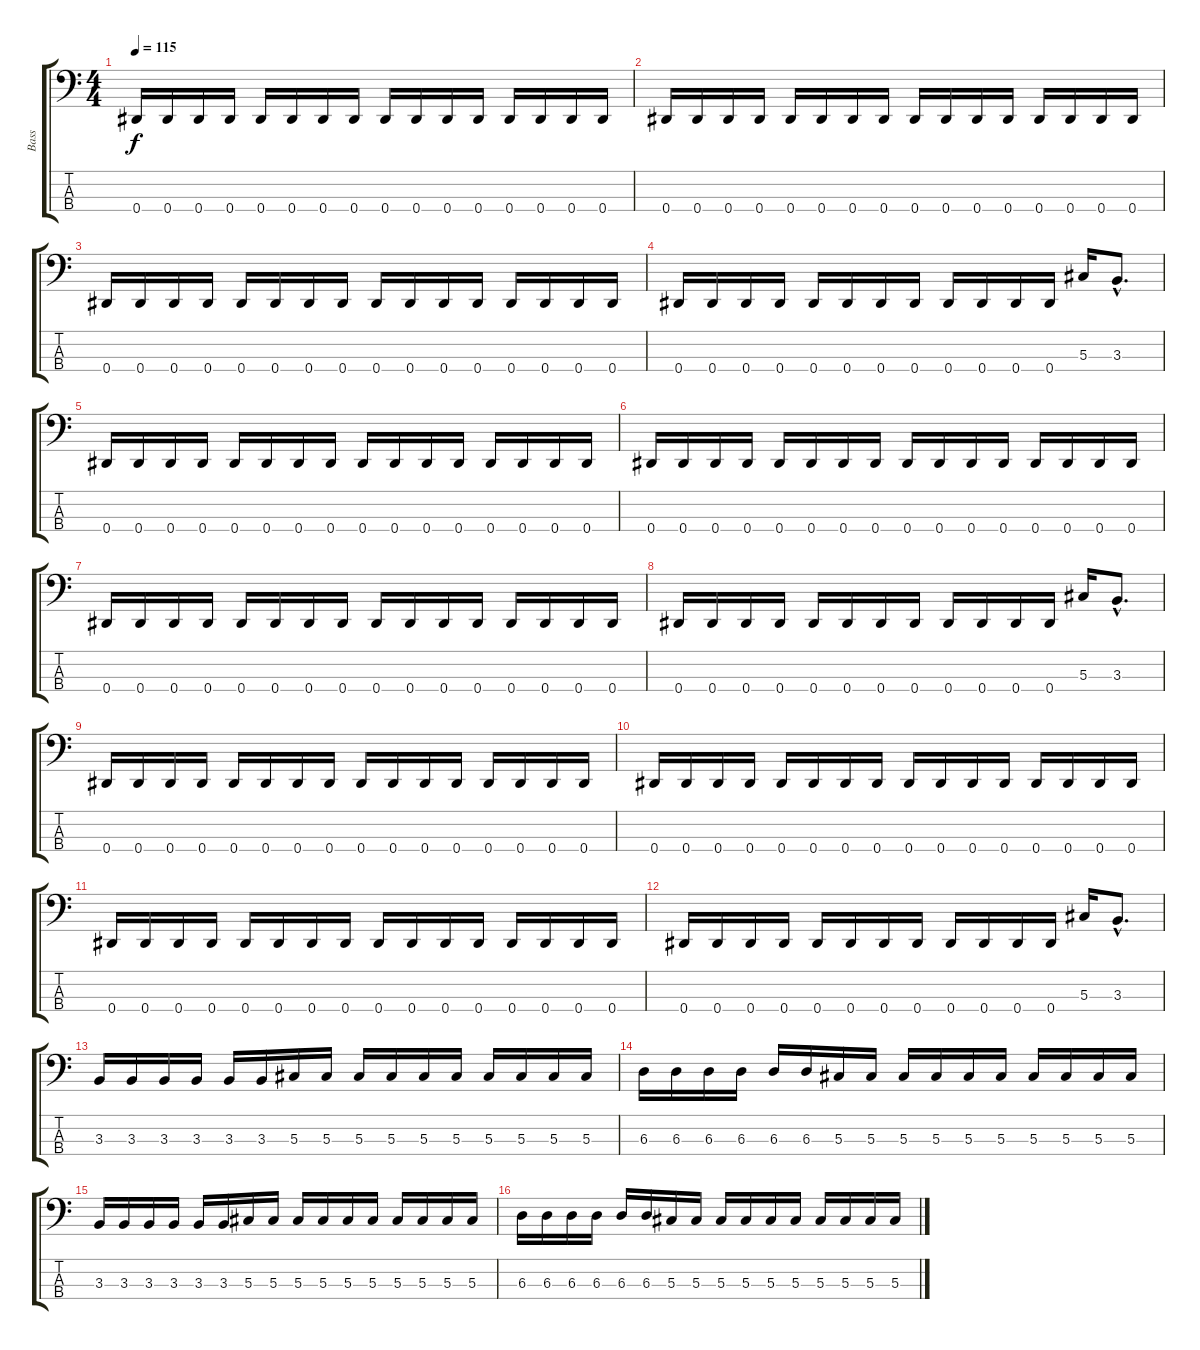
\track ("Bass" "Bass") {instrument electricbasspick}
\staff {score tabs}
\tuning (Gb2 Db2 Ab1 Eb1) {hide}
\ts (4 4)
\tempo 115
\clef f4
\ks c
0.4.16{dy f instrument electricbasspick} 0.4.16 0.4.16 0.4.16 0.4.16 0.4.16 0.4.16 0.4.16 0.4.16 0.4.16 0.4.16 0.4.16 0.4.16 0.4.16 0.4.16 0.4.16 |
0.4.16 0.4.16 0.4.16 0.4.16 0.4.16 0.4.16 0.4.16 0.4.16 0.4.16 0.4.16 0.4.16 0.4.16 0.4.16 0.4.16 0.4.16 0.4.16 |
0.4.16 0.4.16 0.4.16 0.4.16 0.4.16 0.4.16 0.4.16 0.4.16 0.4.16 0.4.16 0.4.16 0.4.16 0.4.16 0.4.16 0.4.16 0.4.16 |
0.4.16 0.4.16 0.4.16 0.4.16 0.4.16 0.4.16 0.4.16 0.4.16 0.4.16 0.4.16 0.4.16 0.4.16 5.3.16 3.3{hac}.8{d} |
0.4.16 0.4.16 0.4.16 0.4.16 0.4.16 0.4.16 0.4.16 0.4.16 0.4.16 0.4.16 0.4.16 0.4.16 0.4.16 0.4.16 0.4.16 0.4.16 |
0.4.16 0.4.16 0.4.16 0.4.16 0.4.16 0.4.16 0.4.16 0.4.16 0.4.16 0.4.16 0.4.16 0.4.16 0.4.16 0.4.16 0.4.16 0.4.16 |
0.4.16 0.4.16 0.4.16 0.4.16 0.4.16 0.4.16 0.4.16 0.4.16 0.4.16 0.4.16 0.4.16 0.4.16 0.4.16 0.4.16 0.4.16 0.4.16 |
0.4.16 0.4.16 0.4.16 0.4.16 0.4.16 0.4.16 0.4.16 0.4.16 0.4.16 0.4.16 0.4.16 0.4.16 5.3.16 3.3{hac}.8{d} |
0.4.16 0.4.16 0.4.16 0.4.16 0.4.16 0.4.16 0.4.16 0.4.16 0.4.16 0.4.16 0.4.16 0.4.16 0.4.16 0.4.16 0.4.16 0.4.16 |
0.4.16 0.4.16 0.4.16 0.4.16 0.4.16 0.4.16 0.4.16 0.4.16 0.4.16 0.4.16 0.4.16 0.4.16 0.4.16 0.4.16 0.4.16 0.4.16 |
0.4.16 0.4.16 0.4.16 0.4.16 0.4.16 0.4.16 0.4.16 0.4.16 0.4.16 0.4.16 0.4.16 0.4.16 0.4.16 0.4.16 0.4.16 0.4.16 |
0.4.16 0.4.16 0.4.16 0.4.16 0.4.16 0.4.16 0.4.16 0.4.16 0.4.16 0.4.16 0.4.16 0.4.16 5.3.16 3.3{hac}.8{d} |
3.3.16 3.3.16 3.3.16 3.3.16 3.3.16 3.3.16 5.3.16 5.3.16 5.3.16 5.3.16 5.3.16 5.3.16 5.3.16 5.3.16 5.3.16 5.3.16 |
6.3.16 6.3.16 6.3.16 6.3.16 6.3.16 6.3.16 5.3.16 5.3.16 5.3.16 5.3.16 5.3.16 5.3.16 5.3.16 5.3.16 5.3.16 5.3.16 |
3.3.16 3.3.16 3.3.16 3.3.16 3.3.16 3.3.16 5.3.16 5.3.16 5.3.16 5.3.16 5.3.16 5.3.16 5.3.16 5.3.16 5.3.16 5.3.16 |
6.3.16 6.3.16 6.3.16 6.3.16 6.3.16 6.3.16 5.3.16 5.3.16 5.3.16 5.3.16 5.3.16 5.3.16 5.3.16 5.3.16 5.3.16 5.3.16
